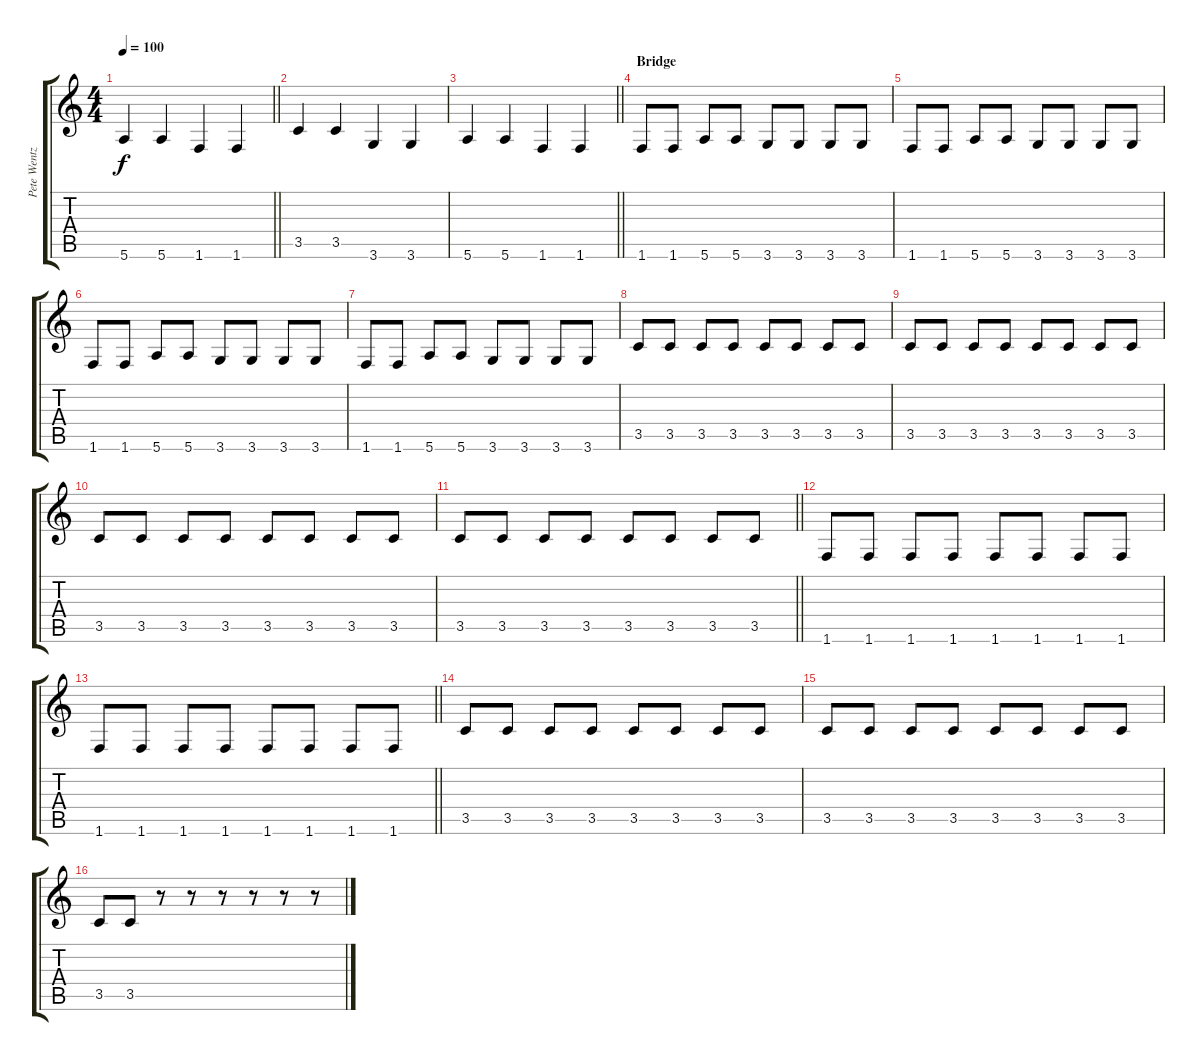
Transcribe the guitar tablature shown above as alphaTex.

\track ("Pete Wentz" "Pete Wentz") {instrument electricbasspick}
\staff {score tabs}
\tuning (E4 B3 G3 D3 A2 E2) {hide}
\ts (4 4)
\tempo 100
\clef g2
\barLineRight lightlight
\ks c
5.6.4{dy f} 5.6.4 1.6.4 1.6.4 |
3.5.4 3.5.4 3.6.4 3.6.4 |
\barLineRight lightlight
5.6.4 5.6.4 1.6.4 1.6.4 |
\section ("" "Bridge")
1.6.8 1.6.8 5.6.8 5.6.8 3.6.8 3.6.8 3.6.8 3.6.8 |
1.6.8 1.6.8 5.6.8 5.6.8 3.6.8 3.6.8 3.6.8 3.6.8 |
1.6.8 1.6.8 5.6.8 5.6.8 3.6.8 3.6.8 3.6.8 3.6.8 |
1.6.8 1.6.8 5.6.8 5.6.8 3.6.8 3.6.8 3.6.8 3.6.8 |
3.5.8 3.5.8 3.5.8 3.5.8 3.5.8 3.5.8 3.5.8 3.5.8 |
3.5.8 3.5.8 3.5.8 3.5.8 3.5.8 3.5.8 3.5.8 3.5.8 |
3.5.8 3.5.8 3.5.8 3.5.8 3.5.8 3.5.8 3.5.8 3.5.8 |
\barLineRight lightlight
3.5.8 3.5.8 3.5.8 3.5.8 3.5.8 3.5.8 3.5.8 3.5.8 |
1.6.8 1.6.8 1.6.8 1.6.8 1.6.8 1.6.8 1.6.8 1.6.8 |
\barLineRight lightlight
1.6.8 1.6.8 1.6.8 1.6.8 1.6.8 1.6.8 1.6.8 1.6.8 |
3.5.8 3.5.8 3.5.8 3.5.8 3.5.8 3.5.8 3.5.8 3.5.8 |
3.5.8 3.5.8 3.5.8 3.5.8 3.5.8 3.5.8 3.5.8 3.5.8 |
3.5.8 3.5.8 r.8 r.8 r.8 r.8 r.8 r.8
